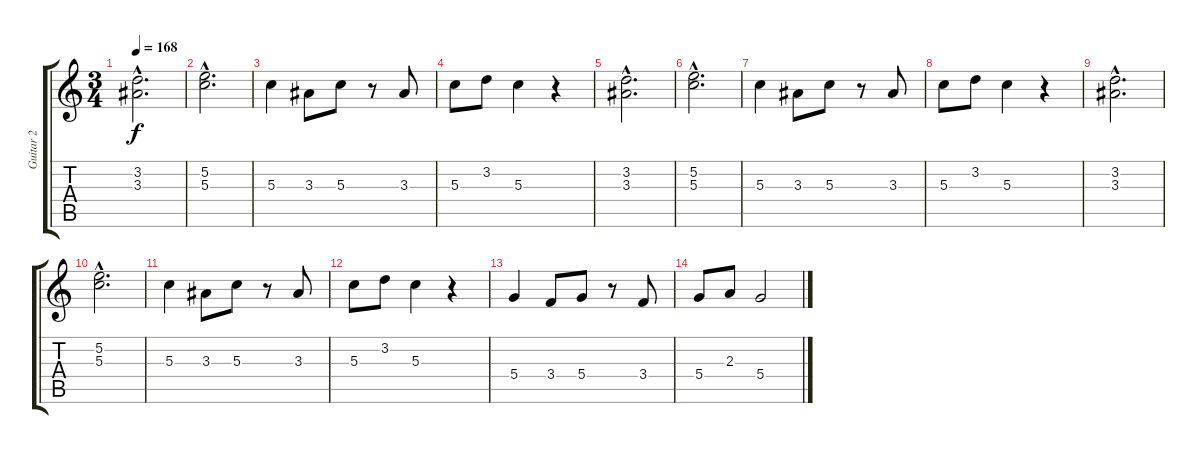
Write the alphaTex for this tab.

\track ("Guitar 2" "Guitar 2") {instrument electricguitarjazz}
\staff {score tabs}
\tuning (E4 B3 G3 D3 A2 E2) {hide}
\ts (3 4)
\tempo 168
\clef g2
\ks c
(3.2{hac} 3.3{hac}).2{d dy f} |
(5.2{hac} 5.3{hac}).2{d} |
5.3.4 3.3.8 5.3.8 r.8 3.3.8 |
5.3.8 3.2.8 5.3.4 r.4 |
(3.2{hac} 3.3{hac}).2{d} |
(5.2{hac} 5.3{hac}).2{d} |
5.3.4 3.3.8 5.3.8 r.8 3.3.8 |
5.3.8 3.2.8 5.3.4 r.4 |
(3.2{hac} 3.3{hac}).2{d} |
(5.2{hac} 5.3{hac}).2{d} |
5.3.4 3.3.8 5.3.8 r.8 3.3.8 |
5.3.8 3.2.8 5.3.4 r.4 |
5.4.4 3.4.8 5.4.8 r.8 3.4.8 |
5.4.8 2.3.8 5.4.2
